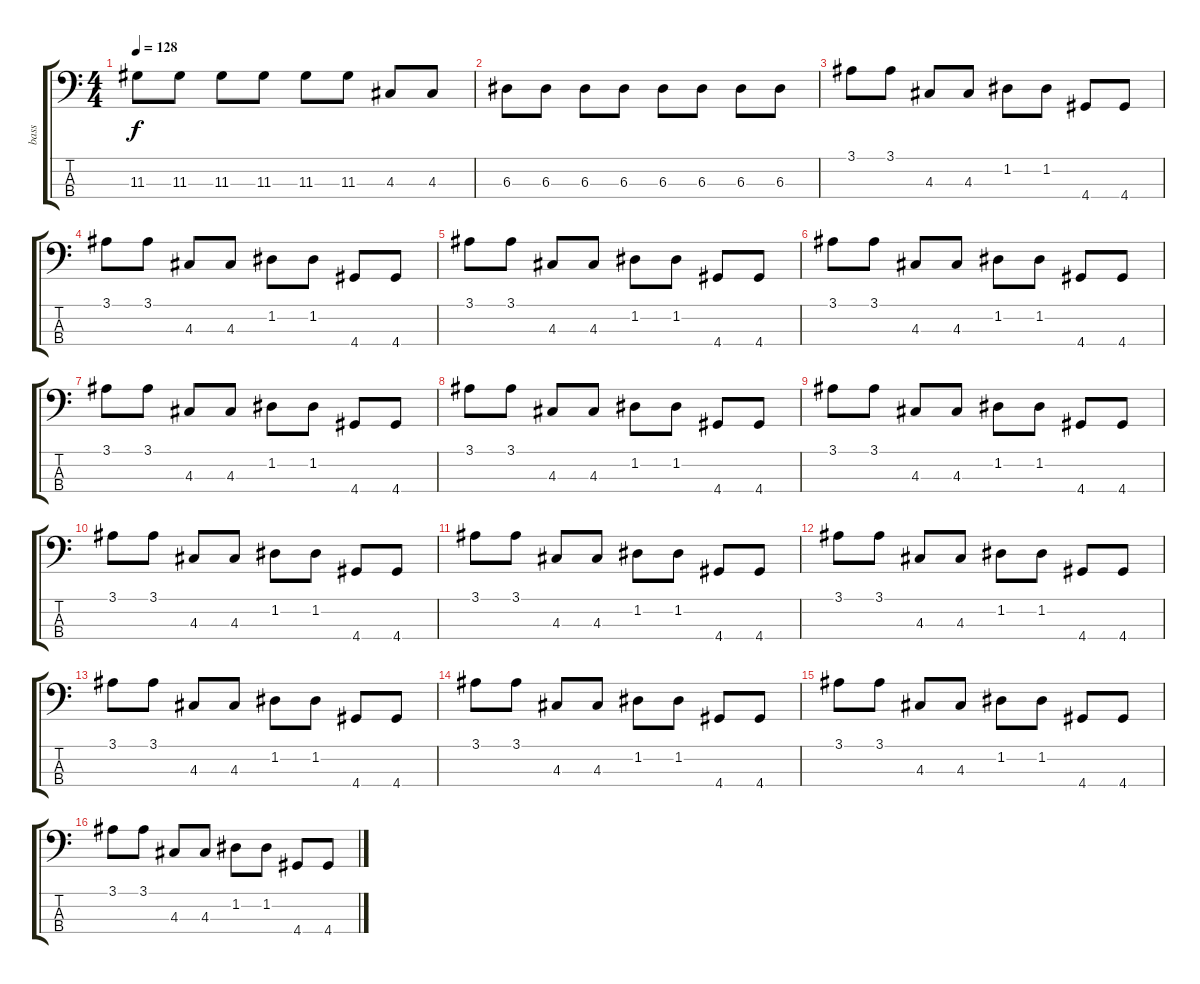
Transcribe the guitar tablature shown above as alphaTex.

\track ("bass" "bass") {instrument electricbasspick}
\staff {score tabs}
\tuning (G2 D2 A1 E1) {hide}
\ts (4 4)
\tempo 128
\clef f4
\ks c
11.3.8{dy f} 11.3.8 11.3.8 11.3.8 11.3.8 11.3.8 4.3.8 4.3.8 |
6.3.8 6.3.8 6.3.8 6.3.8 6.3.8 6.3.8 6.3.8 6.3.8 |
3.1.8 3.1.8 4.3.8 4.3.8 1.2.8 1.2.8 4.4.8 4.4.8 |
3.1.8 3.1.8 4.3.8 4.3.8 1.2.8 1.2.8 4.4.8 4.4.8 |
3.1.8 3.1.8 4.3.8 4.3.8 1.2.8 1.2.8 4.4.8 4.4.8 |
3.1.8 3.1.8 4.3.8 4.3.8 1.2.8 1.2.8 4.4.8 4.4.8 |
3.1.8 3.1.8 4.3.8 4.3.8 1.2.8 1.2.8 4.4.8 4.4.8 |
3.1.8 3.1.8 4.3.8 4.3.8 1.2.8 1.2.8 4.4.8 4.4.8 |
3.1.8 3.1.8 4.3.8 4.3.8 1.2.8 1.2.8 4.4.8 4.4.8 |
3.1.8 3.1.8 4.3.8 4.3.8 1.2.8 1.2.8 4.4.8 4.4.8 |
3.1.8 3.1.8 4.3.8 4.3.8 1.2.8 1.2.8 4.4.8 4.4.8 |
3.1.8 3.1.8 4.3.8 4.3.8 1.2.8 1.2.8 4.4.8 4.4.8 |
3.1.8 3.1.8 4.3.8 4.3.8 1.2.8 1.2.8 4.4.8 4.4.8 |
3.1.8 3.1.8 4.3.8 4.3.8 1.2.8 1.2.8 4.4.8 4.4.8 |
3.1.8 3.1.8 4.3.8 4.3.8 1.2.8 1.2.8 4.4.8 4.4.8 |
3.1.8 3.1.8 4.3.8 4.3.8 1.2.8 1.2.8 4.4.8 4.4.8
